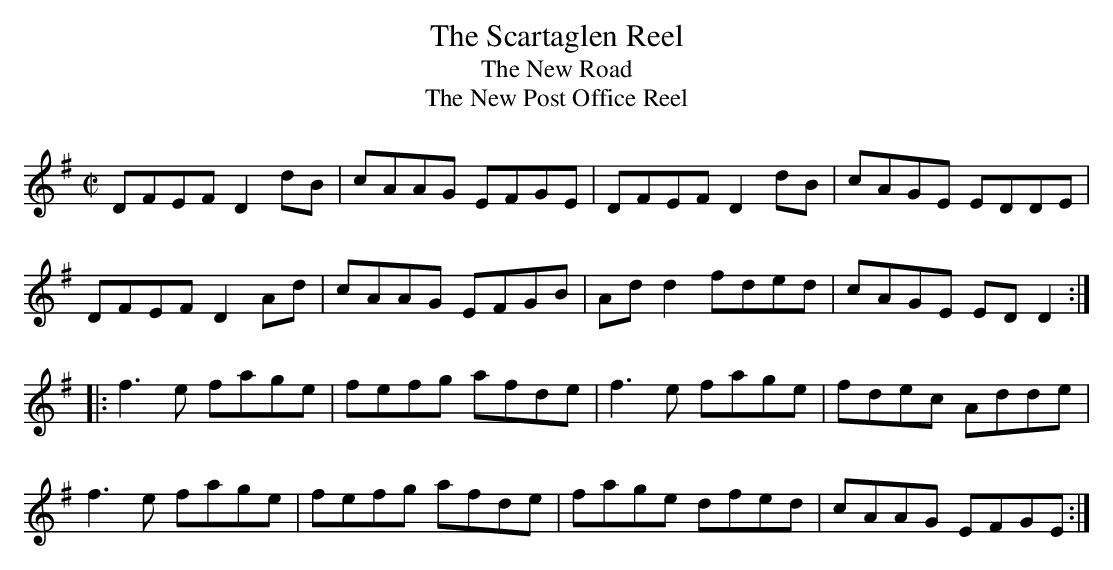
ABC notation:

X:1
T:Scartaglen Reel, The
T:New Road, The
T:New Post Office Reel, The
M:C|
K:Dmix
DFEF D2dB|cAAG EFGE|DFEF D2dB|cAGE EDDE|
DFEF D2Ad|cAAG EFGB|Add2 fded|cAGE EDD2:|
|:f3e fage|fefg afde|f3e fage|fdec Adde|
f3e fage|fefg afde|fage dfed|cAAG EFGE:|
